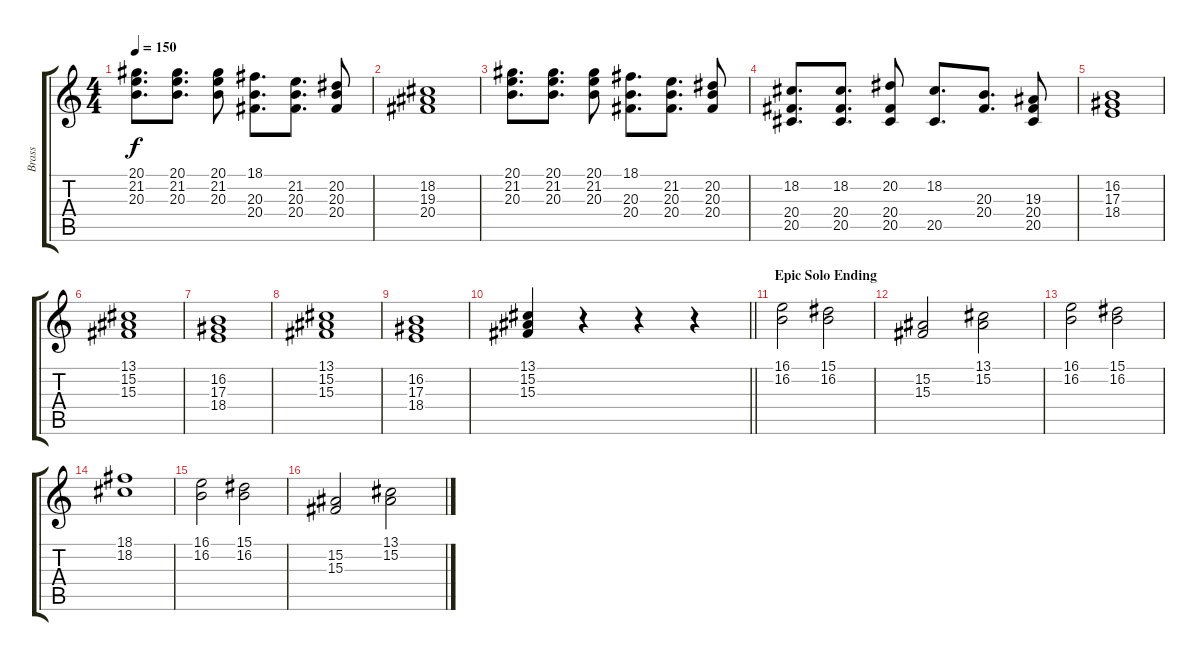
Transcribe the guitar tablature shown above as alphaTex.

\track ("Brass" "Brass") {instrument brasssection}
\staff {score tabs}
\tuning (C4 G3 Eb3 Bb2 F2 C2) {hide}
\ts (4 4)
\tempo 150
\clef g2
\ks c
(20.1 21.2 20.3).8{d dy f} (20.1 21.2 20.3).8{d} (20.1 21.2 20.3).8 (18.1 20.3 20.4).8{d} (21.2 20.3 20.4).8{d} (20.2 20.3 20.4).8 |
(18.2 19.3 20.4).1 |
(20.1 21.2 20.3).8{d} (20.1 21.2 20.3).8{d} (20.1 21.2 20.3).8 (18.1 20.3 20.4).8{d} (21.2 20.3 20.4).8{d} (20.2 20.3 20.4).8 |
(18.2 20.4 20.5).8{d} (18.2 20.4 20.5).8{d} (20.2 20.4 20.5).8 (18.2 20.5).8{d} (20.3 20.4).8{d} (19.3 20.4 20.5).8 |
(16.2 17.3 18.4).1 |
(13.1 15.2 15.3).1 |
(16.2 17.3 18.4).1 |
(13.1 15.2 15.3).1 |
(16.2 17.3 18.4).1 |
\barLineRight lightlight
(13.1 15.2 15.3).4 r.4 r.4 r.4 |
\section ("" "Epic Solo Ending")
(16.1 16.2).2 (15.1 16.2).2 |
(15.2 15.3).2 (13.1 15.2).2 |
(16.1 16.2).2 (15.1 16.2).2 |
(18.1 18.2).1 |
(16.1 16.2).2 (15.1 16.2).2 |
(15.2 15.3).2 (13.1 15.2).2
